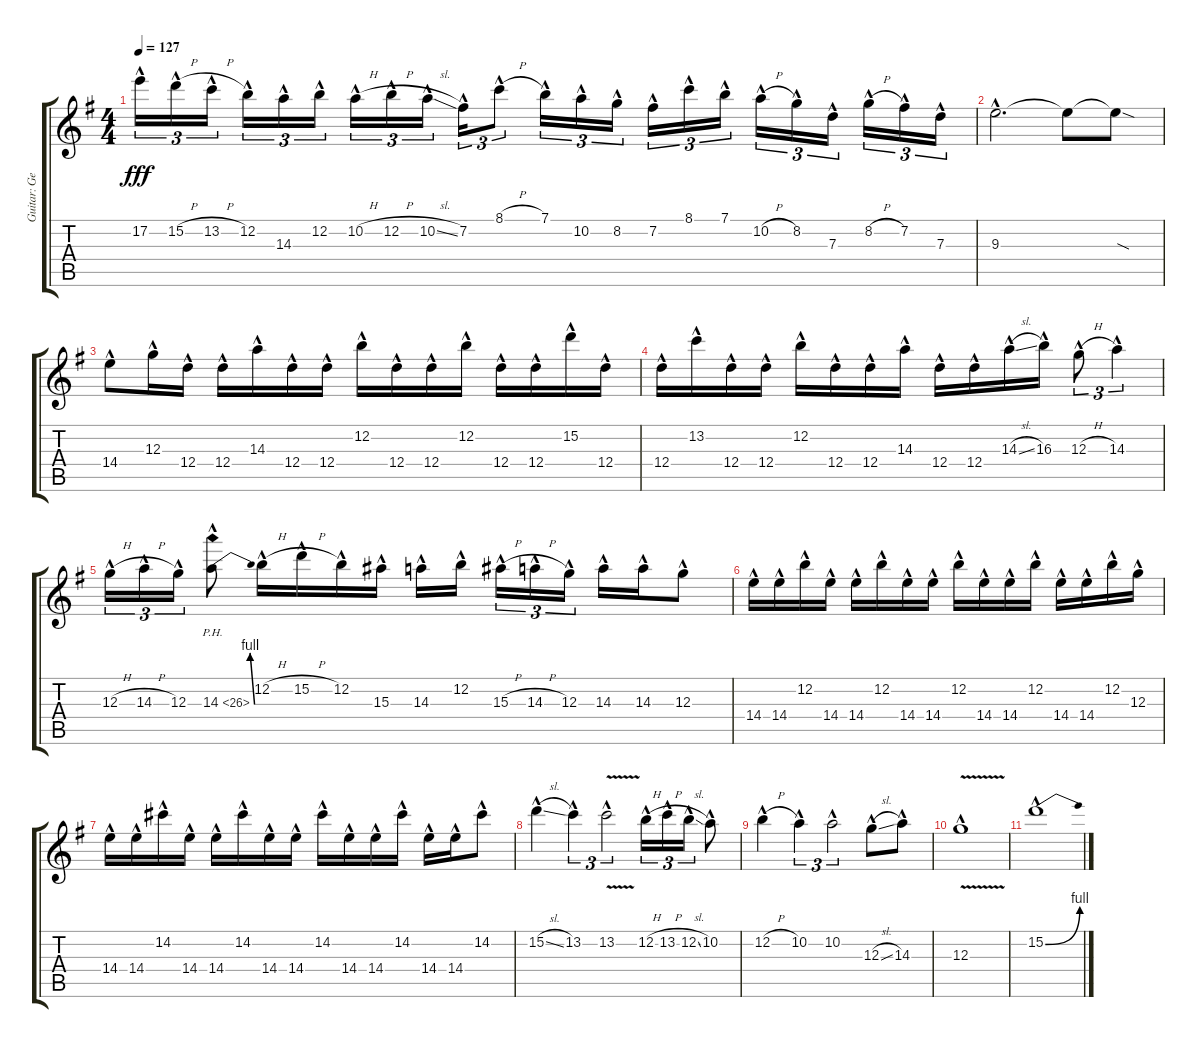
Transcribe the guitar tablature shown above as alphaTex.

\track ("Guitar: George" "Guitar: Ge") {instrument overdrivenguitar}
\staff {score tabs}
\tuning (E4 B3 G3 D3 A2 E2) {hide}
\ts (4 4)
\tempo 127
\clef g2
\ks g
17.2{hac}.16{tu (3 2) dy fff} 15.2{h hac}.16{tu (3 2)} 13.2{h hac}.16{tu (3 2) beam splitsecondary} 12.2{hac}.16{tu (3 2)} 14.3{hac}.16{tu (3 2)} 12.2{hac}.16{tu (3 2)} 10.2{h hac}.16{tu (3 2)} 12.2{h hac}.16{tu (3 2)} 10.2{sl hac}.16{tu (3 2) beam splitsecondary} 7.2{hac}.16{tu (3 2)} 8.1{h hac}.8{tu (3 2)} 7.1{hac}.16{tu (3 2)} 10.2{hac}.16{tu (3 2)} 8.2{hac}.16{tu (3 2) beam splitsecondary} 7.2{hac}.16{tu (3 2)} 8.1{hac}.16{tu (3 2)} 7.1{hac}.16{tu (3 2)} 10.2{h hac}.16{tu (3 2)} 8.2{hac}.16{tu (3 2)} 7.3{hac}.16{tu (3 2) beam splitsecondary} 8.2{h hac}.16{tu (3 2)} 7.2{hac}.16{tu (3 2)} 7.3{hac}.16{tu (3 2)} |
9.3{hac}.2{d} 9.3{t}.8 9.3{sod t}.8 |
14.4{hac}.8 12.3{hac}.16 12.4{hac}.16 12.4{hac}.16 14.3{hac}.16 12.4{hac}.16 12.4{hac}.16 12.2{hac}.16 12.4{hac}.16 12.4{hac}.16 12.2{hac}.16 12.4{hac}.16 12.4{hac}.16 15.2{hac}.16 12.4{hac}.16 |
12.4{hac}.16{volume 6} 13.2{hac}.16 12.4{hac}.16 12.4{hac}.16 12.2{hac}.16 12.4{hac}.16 12.4{hac}.16 14.3{hac}.16 12.4{hac}.16 12.4{hac}.16 14.3{sl hac}.16 16.3{hac}.16 12.3{h hac}.8{tu (3 2)} 14.3{hac}.4{tu (3 2)} |
12.3{h hac}.16{tu (3 2)} 14.3{h hac}.16{tu (3 2)} 12.3{hac}.16{tu (3 2)} 14.3{be (bend 0 0 60 4) ph 12 hac}.8 12.2{h hac}.16 15.2{h hac}.16 12.2{hac}.16 15.3{hac}.16 14.3{hac}.16 12.2{hac}.16{beam splitsecondary} 15.3{h hac}.16{tu (3 2)} 14.3{h hac}.16{tu (3 2)} 12.3{hac}.16{tu (3 2)} 14.3{hac}.16 14.3{hac}.16 12.3{hac}.8 |
14.4{hac}.16 14.4{hac}.16 12.2{hac}.16 14.4{hac}.16 14.4{hac}.16 12.2{hac}.16 14.4{hac}.16 14.4{hac}.16 12.2{hac}.16 14.4{hac}.16 14.4{hac}.16 12.2{hac}.16 14.4{hac}.16 14.4{hac}.16 12.2{hac}.16 12.3{hac}.16 |
14.4{hac}.16 14.4{hac}.16 14.2{hac}.16 14.4{hac}.16 14.4{hac}.16 14.2{hac}.16 14.4{hac}.16 14.4{hac}.16 14.2{hac}.16 14.4{hac}.16 14.4{hac}.16 14.2{hac}.16 14.4{hac}.16 14.4{hac}.16 14.2{hac}.8 |
15.2{sl hac}.4{volume 0} 13.2{hac}.4{tu (3 2)} 13.2{v hac}.2{tu (3 2)} 12.2{h hac}.16{tu (3 2)} 13.2{h hac}.16{tu (3 2)} 12.2{sl hac}.16{tu (3 2)} 10.2{hac}.8 |
12.2{h hac}.4 10.2{hac}.4{tu (3 2)} 10.2{hac}.2{tu (3 2)} 12.3{sl hac}.8 14.3{hac}.8 |
12.3{v hac}.1 |
15.2{be (bend 0 0 60 4) hac}.1
